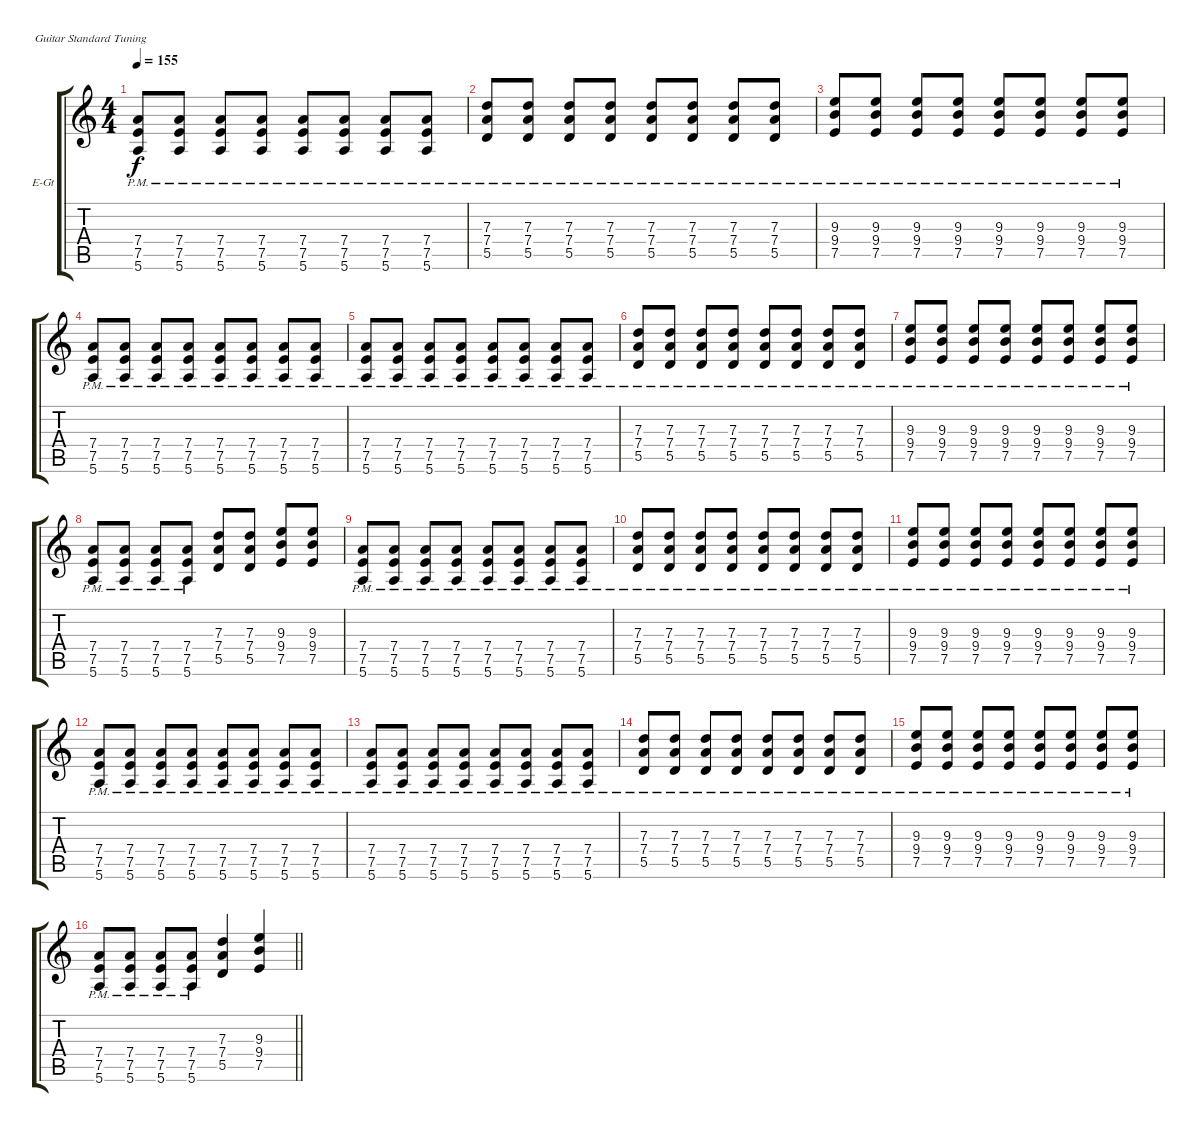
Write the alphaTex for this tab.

\bracketExtendMode groupsimilarinstruments
\firstSystemTrackNameOrientation horizontal
\otherSystemsTrackNameOrientation horizontal
\track ("guitar" "E-Gt") {instrument electricguitarjazz}
\staff {score tabs}
\tuning (E4 B3 G3 D3 A2 E2)
\ts (4 4)
\section ("" "")
\tempo 155
\clef g2
\ks c
(7.4{pm} 7.5{pm} 5.6{pm}).8{dy f} (7.4{pm} 7.5{pm} 5.6{pm}).8 (7.4{pm} 7.5{pm} 5.6{pm}).8 (7.4{pm} 7.5{pm} 5.6{pm}).8 (7.4{pm} 7.5{pm} 5.6{pm}).8 (7.4{pm} 7.5{pm} 5.6{pm}).8 (7.4{pm} 7.5{pm} 5.6{pm}).8 (7.4{pm} 7.5{pm} 5.6{pm}).8 |
(7.3{pm} 7.4{pm} 5.5{pm}).8 (7.3{pm} 7.4{pm} 5.5{pm}).8 (7.3{pm} 7.4{pm} 5.5{pm}).8 (7.3{pm} 7.4{pm} 5.5{pm}).8 (7.3{pm} 7.4{pm} 5.5{pm}).8 (7.3{pm} 7.4{pm} 5.5{pm}).8 (7.3{pm} 7.4{pm} 5.5{pm}).8 (7.3{pm} 7.4{pm} 5.5{pm}).8 |
(9.3{pm} 9.4{pm} 7.5{pm}).8 (9.3{pm} 9.4{pm} 7.5{pm}).8 (9.3{pm} 9.4{pm} 7.5{pm}).8 (9.3{pm} 9.4{pm} 7.5{pm}).8 (9.3{pm} 9.4{pm} 7.5{pm}).8 (9.3{pm} 9.4{pm} 7.5{pm}).8 (9.3{pm} 9.4{pm} 7.5{pm}).8 (9.3{pm} 9.4{pm} 7.5{pm}).8 |
(7.4{pm} 7.5{pm} 5.6{pm}).8 (7.4{pm} 7.5{pm} 5.6{pm}).8 (7.4{pm} 7.5{pm} 5.6{pm}).8 (7.4{pm} 7.5{pm} 5.6{pm}).8 (7.4{pm} 7.5{pm} 5.6{pm}).8 (7.4{pm} 7.5{pm} 5.6{pm}).8 (7.4{pm} 7.5{pm} 5.6{pm}).8 (7.4{pm} 7.5{pm} 5.6{pm}).8 |
(7.4{pm} 7.5{pm} 5.6{pm}).8 (7.4{pm} 7.5{pm} 5.6{pm}).8 (7.4{pm} 7.5{pm} 5.6{pm}).8 (7.4{pm} 7.5{pm} 5.6{pm}).8 (7.4{pm} 7.5{pm} 5.6{pm}).8 (7.4{pm} 7.5{pm} 5.6{pm}).8 (7.4{pm} 7.5{pm} 5.6{pm}).8 (7.4{pm} 7.5{pm} 5.6{pm}).8 |
(7.3{pm} 7.4{pm} 5.5{pm}).8 (7.3{pm} 7.4{pm} 5.5{pm}).8 (7.3{pm} 7.4{pm} 5.5{pm}).8 (7.3{pm} 7.4{pm} 5.5{pm}).8 (7.3{pm} 7.4{pm} 5.5{pm}).8 (7.3{pm} 7.4{pm} 5.5{pm}).8 (7.3{pm} 7.4{pm} 5.5{pm}).8 (7.3{pm} 7.4{pm} 5.5{pm}).8 |
(9.3{pm} 9.4{pm} 7.5{pm}).8 (9.3{pm} 9.4{pm} 7.5{pm}).8 (9.3{pm} 9.4{pm} 7.5{pm}).8 (9.3{pm} 9.4{pm} 7.5{pm}).8 (9.3{pm} 9.4{pm} 7.5{pm}).8 (9.3{pm} 9.4{pm} 7.5{pm}).8 (9.3{pm} 9.4{pm} 7.5{pm}).8 (9.3{pm} 9.4{pm} 7.5{pm}).8 |
(7.4{pm} 7.5{pm} 5.6{pm}).8 (7.4{pm} 7.5{pm} 5.6{pm}).8 (7.4{pm} 7.5{pm} 5.6{pm}).8 (7.4{pm} 7.5{pm} 5.6{pm}).8 (7.3 7.4 5.5).8 (7.3 7.4 5.5).8 (9.3 9.4 7.5).8 (9.3 9.4 7.5).8 |
(7.4{pm} 7.5{pm} 5.6{pm}).8 (7.4{pm} 7.5{pm} 5.6{pm}).8 (7.4{pm} 7.5{pm} 5.6{pm}).8 (7.4{pm} 7.5{pm} 5.6{pm}).8 (7.4{pm} 7.5{pm} 5.6{pm}).8 (7.4{pm} 7.5{pm} 5.6{pm}).8 (7.4{pm} 7.5{pm} 5.6{pm}).8 (7.4{pm} 7.5{pm} 5.6{pm}).8 |
(7.3{pm} 7.4{pm} 5.5{pm}).8 (7.3{pm} 7.4{pm} 5.5{pm}).8 (7.3{pm} 7.4{pm} 5.5{pm}).8 (7.3{pm} 7.4{pm} 5.5{pm}).8 (7.3{pm} 7.4{pm} 5.5{pm}).8 (7.3{pm} 7.4{pm} 5.5{pm}).8 (7.3{pm} 7.4{pm} 5.5{pm}).8 (7.3{pm} 7.4{pm} 5.5{pm}).8 |
(9.3{pm} 9.4{pm} 7.5{pm}).8 (9.3{pm} 9.4{pm} 7.5{pm}).8 (9.3{pm} 9.4{pm} 7.5{pm}).8 (9.3{pm} 9.4{pm} 7.5{pm}).8 (9.3{pm} 9.4{pm} 7.5{pm}).8 (9.3{pm} 9.4{pm} 7.5{pm}).8 (9.3{pm} 9.4{pm} 7.5{pm}).8 (9.3{pm} 9.4{pm} 7.5{pm}).8 |
(7.4{pm} 7.5{pm} 5.6{pm}).8 (7.4{pm} 7.5{pm} 5.6{pm}).8 (7.4{pm} 7.5{pm} 5.6{pm}).8 (7.4{pm} 7.5{pm} 5.6{pm}).8 (7.4{pm} 7.5{pm} 5.6{pm}).8 (7.4{pm} 7.5{pm} 5.6{pm}).8 (7.4{pm} 7.5{pm} 5.6{pm}).8 (7.4{pm} 7.5{pm} 5.6{pm}).8 |
(7.4{pm} 7.5{pm} 5.6{pm}).8 (7.4{pm} 7.5{pm} 5.6{pm}).8 (7.4{pm} 7.5{pm} 5.6{pm}).8 (7.4{pm} 7.5{pm} 5.6{pm}).8 (7.4{pm} 7.5{pm} 5.6{pm}).8 (7.4{pm} 7.5{pm} 5.6{pm}).8 (7.4{pm} 7.5{pm} 5.6{pm}).8 (7.4{pm} 7.5{pm} 5.6{pm}).8 |
(7.3{pm} 7.4{pm} 5.5{pm}).8 (7.3{pm} 7.4{pm} 5.5{pm}).8 (7.3{pm} 7.4{pm} 5.5{pm}).8 (7.3{pm} 7.4{pm} 5.5{pm}).8 (7.3{pm} 7.4{pm} 5.5{pm}).8 (7.3{pm} 7.4{pm} 5.5{pm}).8 (7.3{pm} 7.4{pm} 5.5{pm}).8 (7.3{pm} 7.4{pm} 5.5{pm}).8 |
(9.3{pm} 9.4{pm} 7.5{pm}).8 (9.3{pm} 9.4{pm} 7.5{pm}).8 (9.3{pm} 9.4{pm} 7.5{pm}).8 (9.3{pm} 9.4{pm} 7.5{pm}).8 (9.3{pm} 9.4{pm} 7.5{pm}).8 (9.3{pm} 9.4{pm} 7.5{pm}).8 (9.3{pm} 9.4{pm} 7.5{pm}).8 (9.3{pm} 9.4{pm} 7.5{pm}).8 |
\barLineRight lightlight
(7.4{pm} 7.5{pm} 5.6{pm}).8 (7.4{pm} 7.5{pm} 5.6{pm}).8 (7.4{pm} 7.5{pm} 5.6{pm}).8 (7.4{pm} 7.5{pm} 5.6{pm}).8 (7.3 7.4 5.5).4 (9.3 9.4 7.5).4
